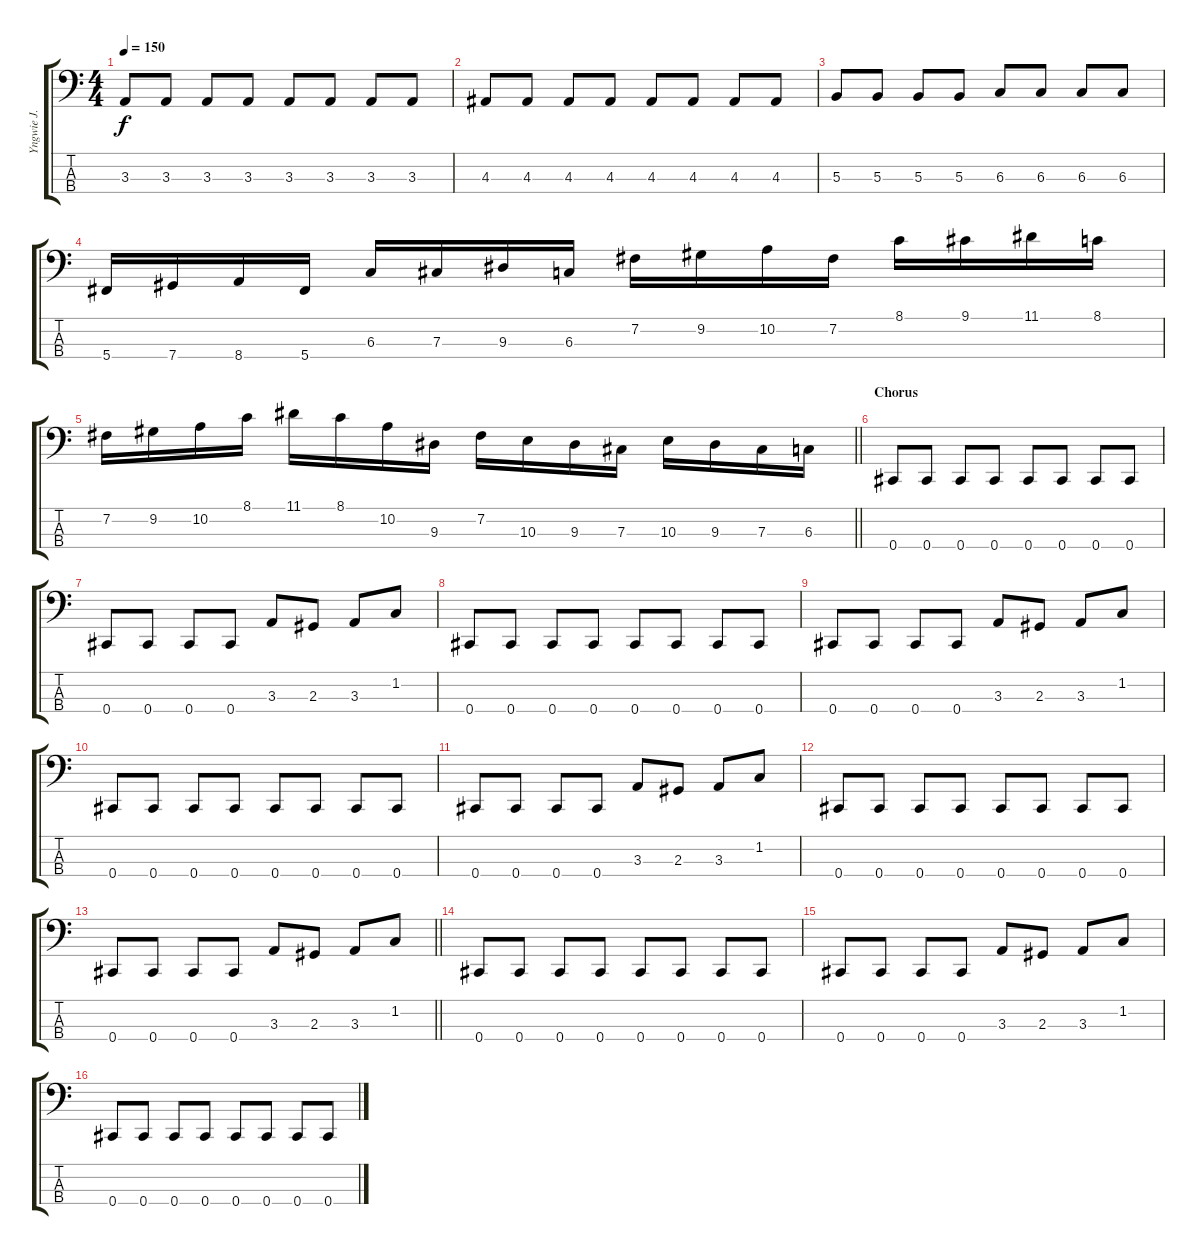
\track ("Yngwie J. Malmsteen" "Yngwie J. ") {instrument electricbasspick}
\staff {score tabs}
\tuning (E2 B1 Gb1 Db1) {hide}
\ts (4 4)
\tempo 150
\clef f4
\ks c
3.3.8{dy f} 3.3.8 3.3.8 3.3.8 3.3.8 3.3.8 3.3.8 3.3.8 |
4.3.8 4.3.8 4.3.8 4.3.8 4.3.8 4.3.8 4.3.8 4.3.8 |
5.3.8 5.3.8 5.3.8 5.3.8 6.3.8 6.3.8 6.3.8 6.3.8 |
5.4.16 7.4.16 8.4.16 5.4.16 6.3.16 7.3.16 9.3.16 6.3.16 7.2.16 9.2.16 10.2.16 7.2.16 8.1.16 9.1.16 11.1.16 8.1.16 |
\barLineRight lightlight
7.2.16 9.2.16 10.2.16 8.1.16 11.1.16 8.1.16 10.2.16 9.3.16 7.2.16 10.3.16 9.3.16 7.3.16 10.3.16 9.3.16 7.3.16 6.3.16 |
\section ("" "Chorus")
0.4.8 0.4.8 0.4.8 0.4.8 0.4.8 0.4.8 0.4.8 0.4.8 |
0.4.8 0.4.8 0.4.8 0.4.8 3.3.8 2.3.8 3.3.8 1.2.8 |
0.4.8 0.4.8 0.4.8 0.4.8 0.4.8 0.4.8 0.4.8 0.4.8 |
0.4.8 0.4.8 0.4.8 0.4.8 3.3.8 2.3.8 3.3.8 1.2.8 |
0.4.8 0.4.8 0.4.8 0.4.8 0.4.8 0.4.8 0.4.8 0.4.8 |
0.4.8 0.4.8 0.4.8 0.4.8 3.3.8 2.3.8 3.3.8 1.2.8 |
0.4.8 0.4.8 0.4.8 0.4.8 0.4.8 0.4.8 0.4.8 0.4.8 |
\barLineRight lightlight
0.4.8 0.4.8 0.4.8 0.4.8 3.3.8 2.3.8 3.3.8 1.2.8 |
0.4.8 0.4.8 0.4.8 0.4.8 0.4.8 0.4.8 0.4.8 0.4.8 |
0.4.8 0.4.8 0.4.8 0.4.8 3.3.8 2.3.8 3.3.8 1.2.8 |
0.4.8 0.4.8 0.4.8 0.4.8 0.4.8 0.4.8 0.4.8 0.4.8
